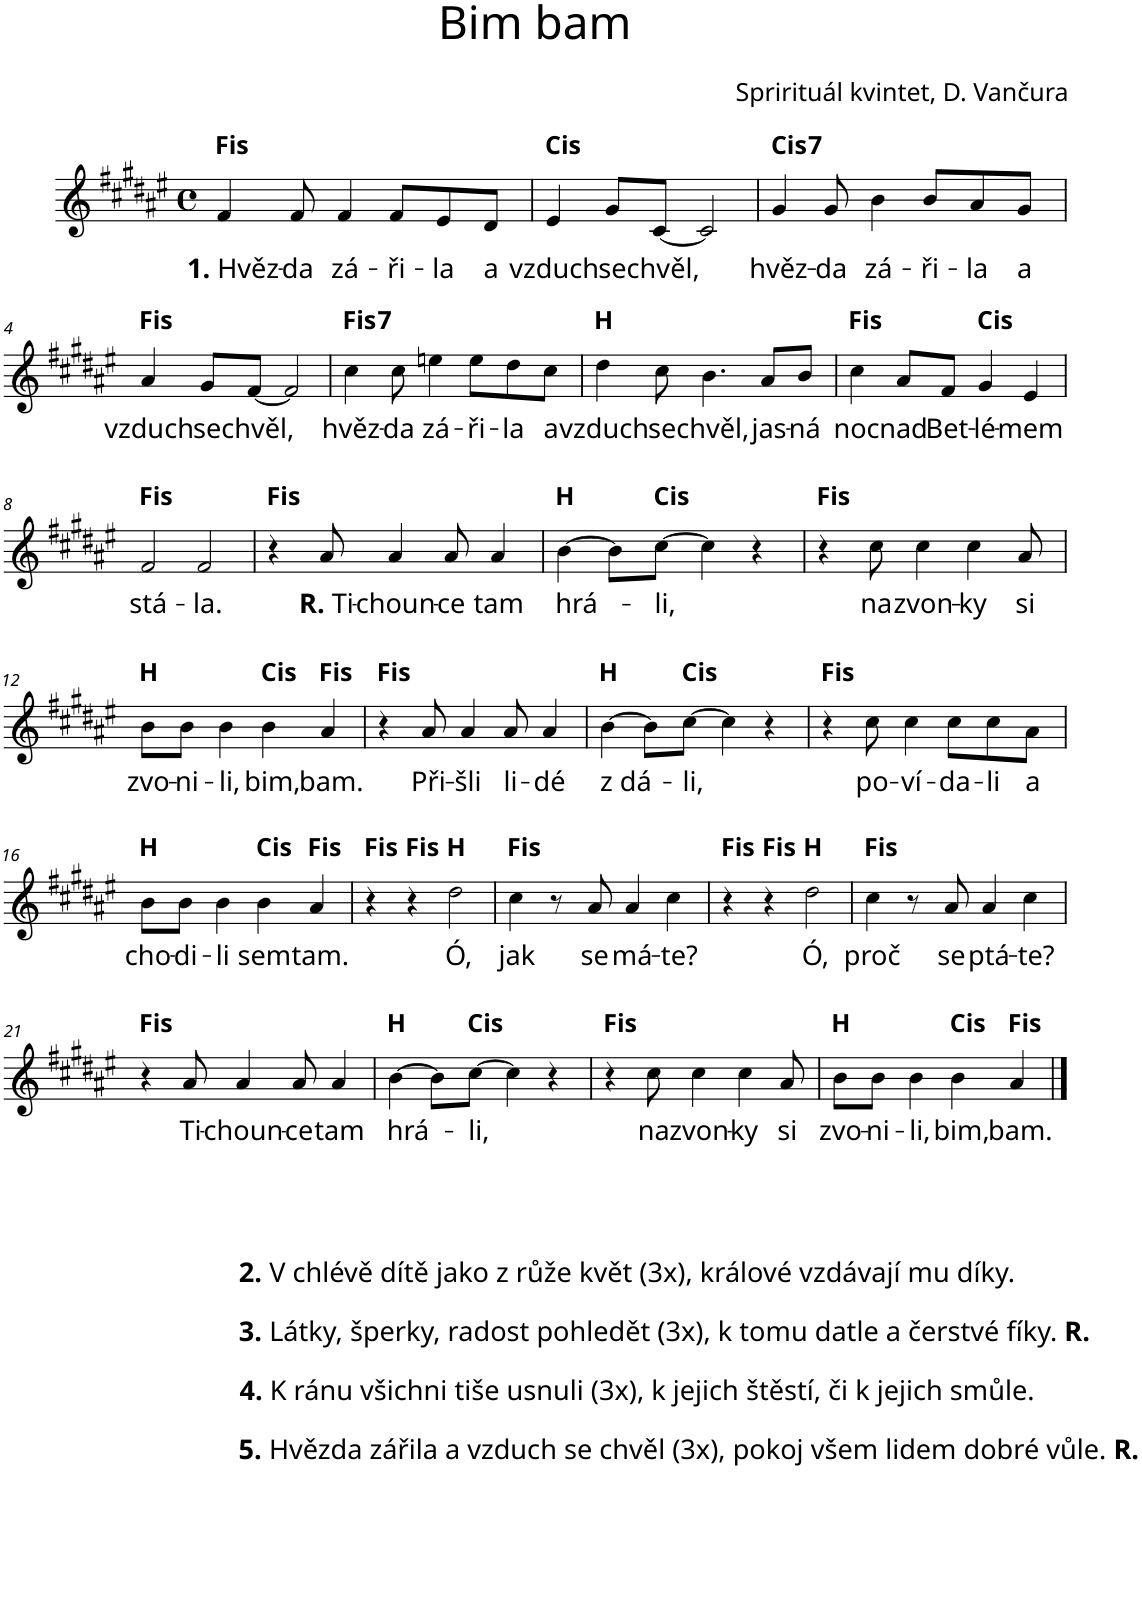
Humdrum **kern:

**kern	**text	**harte
*part1	*part1	*part1
*staff1	*staff1	*
*I"Piano	*	*
*I'Pno.	*	*
*clefG2	*	*
*k[f#c#g#d#a#e#]	*	*
*M4/4	*	*
*met(c)	*	*
=1	=1	=1
!	!LO:LY:b	!
4f#/	1. Hvěz	F#:maj
!	!LO:LY:b	!
8f#/	-da	.
!	!LO:LY:b	!
4f#/	zá-	.
!	!LO:LY:b	!
8f#/L	-ři-	.
!	!LO:LY:b	!
8e#/	-la	.
!	!LO:LY:b	!
8d#/J	a	.
=2	=2	=2
!	!LO:LY:b	!
4e#/	vzduch	C#:maj
!	!LO:LY:b	!
8g#/L	se	.
!	!LO:LY:b	!
[8c#/J	chvěl,	.
2c#/]	.	.
=3	=3	=3
!	!LO:LY:b	!LO:H:kt=7
4g#/	hvěz-	C#:7
!	!LO:LY:b	!
8g#/	-da	.
!	!LO:LY:b	!
4b\	zá-	.
!	!LO:LY:b	!
8b/L	-ři-	.
!	!LO:LY:b	!
8a#/	-la	.
!	!LO:LY:b	!
8g#/J	a	.
!!LO:LB:g=z
=4	=4	=4
!	!LO:LY:b	!
4a#/	vzduch	F#:maj
!	!LO:LY:b	!
8g#/L	se	.
!	!LO:LY:b	!
[8f#/J	chvěl,	.
2f#/]	.	.
=5	=5	=5
!	!LO:LY:b	!LO:H:kt=7
4cc#\	hvěz-	F#:7
!	!LO:LY:b	!
8cc#\	-da	.
!	!LO:LY:b	!
4een\	zá-	.
!	!LO:LY:b	!
8ee\L	-ři-	.
!	!LO:LY:b	!
8dd#\	-la	.
!	!LO:LY:b	!
8cc#\J	a	.
=6	=6	=6
!	!LO:LY:b	!
4dd#\	vzduch	B:maj
!	!LO:LY:b	!
8cc#\	se	.
!	!LO:LY:b	!
4.b\	chvěl,	.
!	!LO:LY:b	!
8a#/L	jas-	.
!	!LO:LY:b	!
8b/J	-ná	.
=7	=7	=7
!	!LO:LY:b	!
4cc#\	noc	F#:maj
!	!LO:LY:b	!
8a#/L	nad	.
!	!LO:LY:b	!
8f#/J	Bet-	.
!	!LO:LY:b	!
4g#/	-lé-	C#:maj
!	!LO:LY:b	!
4e#/	-mem	.
!!LO:LB:g=z
=8	=8	=8
!	!LO:LY:b	!
2f#/	stá-	F#:maj
!	!LO:LY:b	!
2f#/	-la.	.
=9	=9	=9
4r	.	F#:maj
!	!LO:LY:b	!
8a#/	R. Ti	.
!	!LO:LY:b	!
4a#/	-choun-	.
!	!LO:LY:b	!
8a#/	-ce	.
!	!LO:LY:b	!
4a#/	tam	.
=10	=10	=10
!	!LO:LY:b	!
[4b\	hrá-	B:maj
8b\L]	.	.
!	!LO:LY:b	!
[8cc#\J	-li,	C#:maj
4cc#\]	.	.
4r	.	.
=11	=11	=11
4r	.	F#:maj
!	!LO:LY:b	!
8cc#\	na	.
!	!LO:LY:b	!
4cc#\	zvon-	.
!	!LO:LY:b	!
4cc#\	-ky	.
!	!LO:LY:b	!
8a#/	si	.
!!LO:LB:g=z
=12	=12	=12
!	!LO:LY:b	!
8b\L	zvo-	B:maj
!	!LO:LY:b	!
8b\J	-ni-	.
!	!LO:LY:b	!
4b\	-li,	.
!	!LO:LY:b	!
4b\	bim,	C#:maj
!	!LO:LY:b	!
4a#/	bam.	F#:maj
=13	=13	=13
4r	.	F#:maj
!	!LO:LY:b	!LO:H:kt=N.C.
8a#/	Při-	N
!	!LO:LY:b	!
4a#/	-šli	.
!	!LO:LY:b	!
8a#/	li-	.
!	!LO:LY:b	!
4a#/	-dé	.
=14	=14	=14
!	!LO:LY:b	!
[4b\	z dá-	B:maj
8b\L]	.	.
!	!LO:LY:b	!
[8cc#\J	-li,	C#:maj
4cc#\]	.	.
4r	.	.
=15	=15	=15
4r	.	F#:maj
!	!LO:LY:b	!
8cc#\	po-	.
!	!LO:LY:b	!
4cc#\	-ví-	.
!	!LO:LY:b	!
8cc#\L	-da-	.
!	!LO:LY:b	!
8cc#\	-li	.
!	!LO:LY:b	!
8a#\J	a	.
!!LO:LB:g=z
=16	=16	=16
!	!LO:LY:b	!
8b\L	cho-	B:maj
!	!LO:LY:b	!
8b\J	-di-	.
!	!LO:LY:b	!
4b\	-li	.
!	!LO:LY:b	!
4b\	sem	C#:maj
!	!LO:LY:b	!
4a#/	tam.	F#:maj
=17	=17	=17
4r	.	F#:maj
4r	.	F#:maj
!	!LO:LY:b	!
2dd#\	Ó,	B:maj
=18	=18	=18
!	!LO:LY:b	!
4cc#\	jak	F#:maj
8r	.	.
!	!LO:LY:b	!
8a#/	se	.
!	!LO:LY:b	!
4a#/	má-	.
!	!LO:LY:b	!
4cc#\	-te?	.
=19	=19	=19
4r	.	F#:maj
4r	.	F#:maj
!	!LO:LY:b	!
2dd#\	Ó,	B:maj
=20	=20	=20
!	!LO:LY:b	!
4cc#\	proč	F#:maj
8r	.	.
!	!LO:LY:b	!
8a#/	se	.
!	!LO:LY:b	!
4a#/	ptá-	.
!	!LO:LY:b	!
4cc#\	-te?	.
!!LO:LB:g=z
=21	=21	=21
4r	.	F#:maj
!	!LO:LY:b	!
8a#/	Ti-	.
!	!LO:LY:b	!
4a#/	-choun-	.
!	!LO:LY:b	!
8a#/	-ce	.
!	!LO:LY:b	!
4a#/	tam	.
=22	=22	=22
!	!LO:LY:b	!
[4b\	hrá-	B:maj
8b\L]	.	.
!	!LO:LY:b	!
[8cc#\J	-li,	C#:maj
4cc#\]	.	.
4r	.	.
=23	=23	=23
4r	.	F#:maj
!	!LO:LY:b	!
8cc#\	na	.
!	!LO:LY:b	!
4cc#\	zvon-	.
!	!LO:LY:b	!
4cc#\	-ky	.
!	!LO:LY:b	!
8a#/	si	.
=24	=24	=24
!	!LO:LY:b	!
8b\L	zvo-	B:maj
!	!LO:LY:b	!
8b\J	-ni-	.
!	!LO:LY:b	!
4b\	-li,	.
!	!LO:LY:b	!
4b\	bim,	C#:maj
!	!LO:LY:b	!
4a#/	bam.	F#:maj
==	==	==
*-	*-	*-
